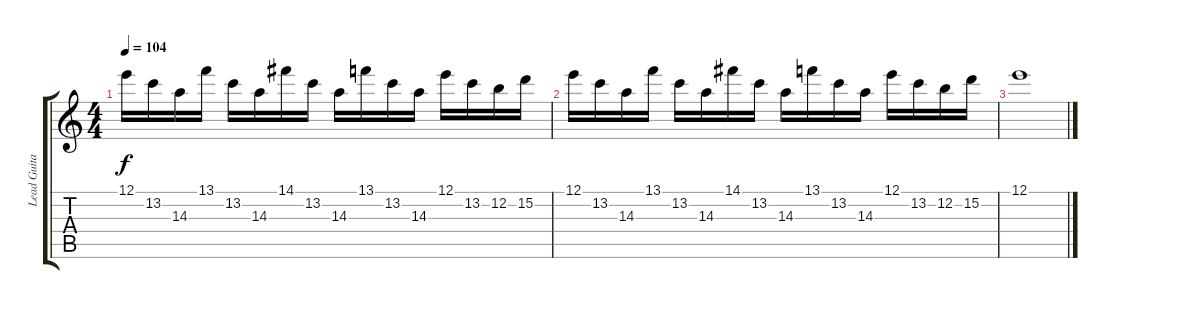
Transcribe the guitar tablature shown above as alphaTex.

\track ("Lead Guitar" "Lead Guita") {instrument overdrivenguitar}
\staff {score tabs}
\tuning (E4 B3 G3 D3 A2 E2) {hide}
\ts (4 4)
\tempo 104
\clef g2
\ks c
12.1.16{dy f} 13.2.16 14.3.16 13.1.16 13.2.16 14.3.16 14.1.16 13.2.16 14.3.16 13.1.16 13.2.16 14.3.16 12.1.16 13.2.16 12.2.16 15.2.16 |
12.1.16 13.2.16 14.3.16 13.1.16 13.2.16 14.3.16 14.1.16 13.2.16 14.3.16 13.1.16 13.2.16 14.3.16 12.1.16 13.2.16 12.2.16 15.2.16 |
12.1.1
